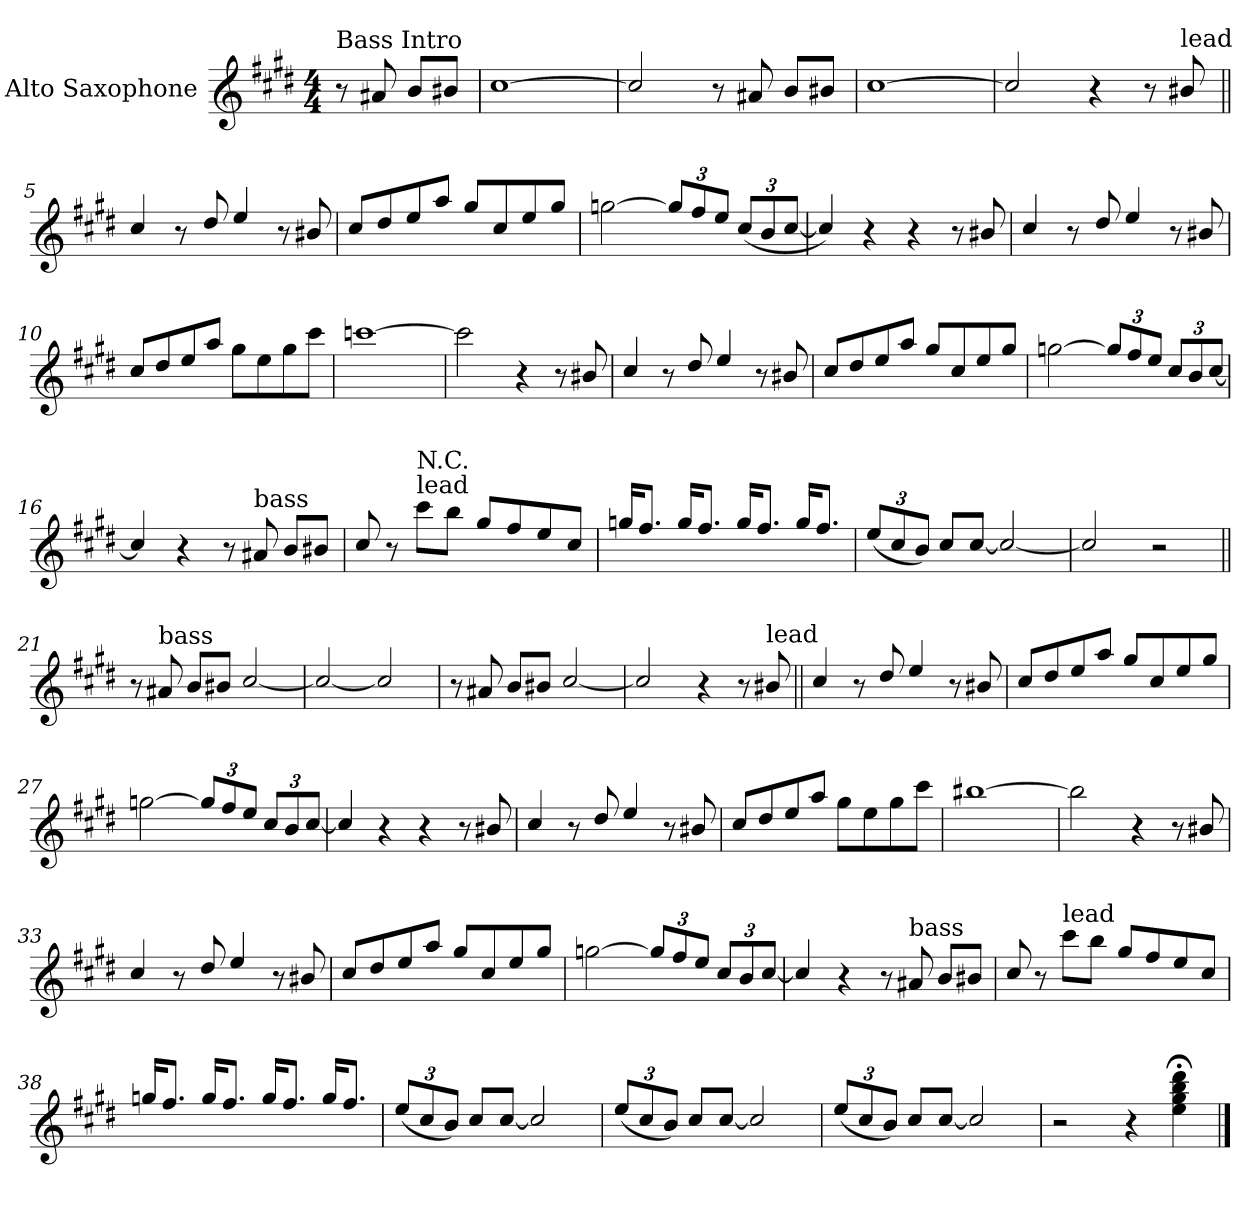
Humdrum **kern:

**kern
*part1
*staff1
*I"Alto Saxophone
*I'Alto Sax.
*clefG2
*ITrd5c9
*k[f#]
*G:
*M4/4
=
!LO:TX:a:t=Bass Intro
8r
8c#X/
8d/L
8d#X/J
=1
[1e
=2
2e/]
8r
8c#X/
8d/L
8d#X/J
=3
[1e
=4
2e/]
4r
8r
!LO:TX:a:t=lead
8d#X/
=5||
4e/
8r
8f#/
4g/
8r
8d#X/
!!LO:LB:g=z
=6
8e/L
8f#/
8g/
8cc/J
8b/L
8e/
8g/
8b/J
=7
[2b-X\
*Xbrackettup
12b-/L]
12a/
12g/J
(12e/L
12d/
[12e/J
=8
4e/])
4r
4r
8r
8d#X/
=9
4e/
8r
8f#/
4g/
8r
8d#X/
!!LO:LB:g=z
=10
8e/L
8f#/
8g/
8cc/J
8b\L
8g\
8b\
8ee\J
=11
[1ee-X
=12
2ee-\]
4r
8r
8d#X/
=13
4e/
8r
8f#/
4g/
8r
8d#X/
=14
8e/L
8f#/
8g/
8cc/J
8b/L
8e/
8g/
8b/J
!!LO:LB:g=z
=15
[2b-X\
12b-/L]
12a/
12g/J
12e/L
12d/
[12e/J
=16
4e/]
4r
8r
!LO:TX:a:t=bass
8c#X/
8d/L
8d#X/J
=17
8e/
8r
!LO:TX:a:t=lead
!LO:TX:a:t=N.C.
8ee\L
8dd\J
8b/L
8a/
8g/
8e/J
=18
16b-X/KL
8.a/J
16b-/KL
8.a/J
16b-/KL
8.a/J
16b-/KL
8.a/J
!!LO:LB:g=z
=19
(12g/L
12e/
12d/J)
8e/L
[8e/J
2e/_
=20
2e/]
2r
=21||
8r
!LO:TX:a:t=bass
8c#X/
8d/L
8d#X/J
[2e/
=22
2e/_
2e/]
=23
8r
8c#X/
8d/L
8d#X/J
[2e/
=24
2e/]
4r
8r
!LO:TX:a:t=lead
8d#X/
!!LO:LB:g=z
=25||
4e/
8r
8f#/
4g/
8r
8d#X/
=26
8e/L
8f#/
8g/
8cc/J
8b/L
8e/
8g/
8b/J
=27
[2b-X\
12b-/L]
12a/
12g/J
12e/L
12d/
[12e/J
=28
4e/]
4r
4r
8r
8d#X/
=29
4e/
8r
8f#/
4g/
8r
8d#X/
!!LO:LB:g=z
=30
8e/L
8f#/
8g/
8cc/J
8b\L
8g\
8b\
8ee\J
=31
[1dd#X
=32
2dd#\]
4r
8r
8d#X/
=33
4e/
8r
8f#/
4g/
8r
8d#X/
=34
8e/L
8f#/
8g/
8cc/J
8b/L
8e/
8g/
8b/J
!!LO:LB:g=z
=35
[2b-X\
12b-/L]
12a/
12g/J
12e/L
12d/
[12e/J
=36
4e/]
4r
8r
!LO:TX:a:t=bass
8c#X/
8d/L
8d#X/J
=37
8e/
8r
!LO:TX:a:t=lead
8ee\L
8dd\J
8b/L
8a/
8g/
8e/J
!!LO:LB:g=z
=38
16b-X/KL
8.a/J
16b-/KL
8.a/J
16b-/KL
8.a/J
16b-/KL
8.a/J
=39
(12g/L
12e/
12d/J)
8e/L
[8e/J
2e/]
=40
(12g/L
12e/
12d/J)
8e/L
[8e/J
2e/]
=41
(12g/L
12e/
12d/J)
8e/L
[8e/J
2e/]
=42
2r
4r
4g\; 4b\; 4dd\; 4ff#\;
==
*-
